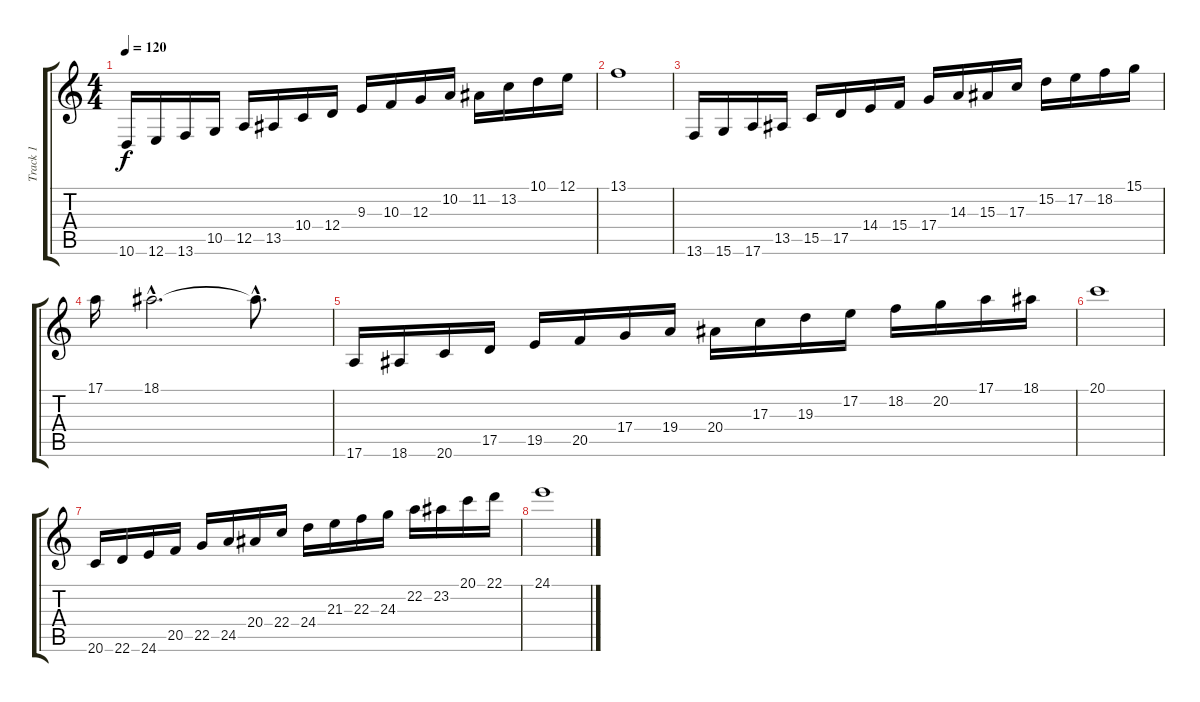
\track ("Track 1" "Track 1") {instrument musicbox}
\staff {score tabs}
\tuning (E4 B3 G3 D3 A2 E2) {hide}
\ts (4 4)
\tempo 120
\clef g2
\ks c
10.6.16{dy f instrument musicbox} 12.6.16 13.6.16 10.5.16 12.5.16 13.5.16 10.4.16 12.4.16 9.3.16 10.3.16 12.3.16 10.2.16 11.2.16 13.2.16 10.1.16 12.1.16 |
13.1.1 |
13.6.16 15.6.16 17.6.16 13.5.16 15.5.16 17.5.16 14.4.16 15.4.16 17.4.16 14.3.16 15.3.16 17.3.16 15.2.16 17.2.16 18.2.16 15.1.16 |
17.1.16 18.1{hac}.2{d} 18.1{hac t}.8{d} |
17.6.16 18.6.16 20.6.16 17.5.16 19.5.16 20.5.16 17.4.16 19.4.16 20.4.16 17.3.16 19.3.16 17.2.16 18.2.16 20.2.16 17.1.16 18.1.16 |
20.1.1 |
20.6.16 22.6.16 24.6.16 20.5.16 22.5.16 24.5.16 20.4.16 22.4.16 24.4.16 21.3.16 22.3.16 24.3.16 22.2.16 23.2.16 20.1.16 22.1.16 |
24.1.1
